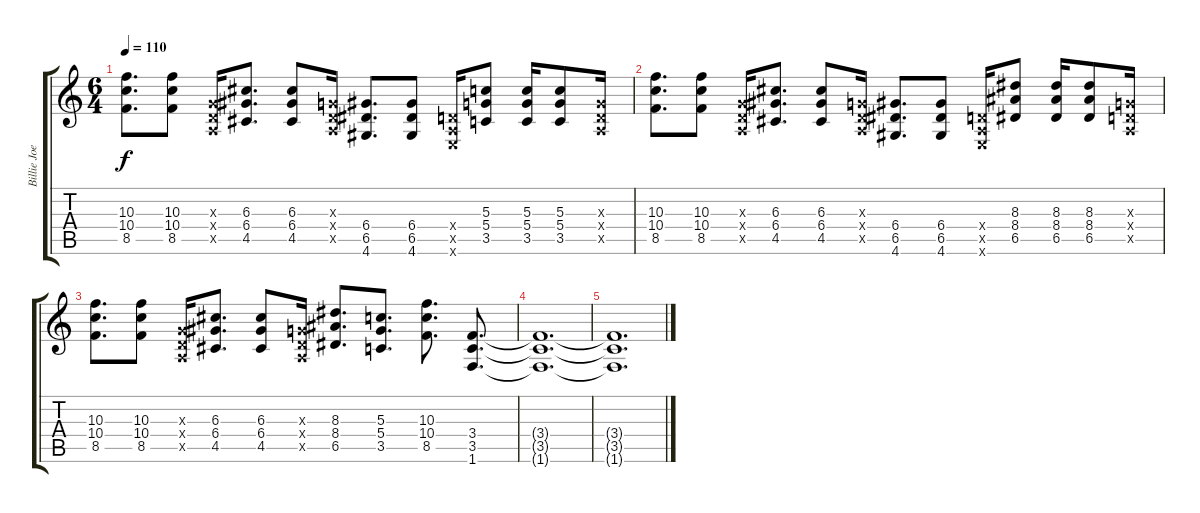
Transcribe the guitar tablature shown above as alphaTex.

\track ("Billie Joe Armstrong (Lead Guitar)" "Billie Joe") {instrument distortionguitar}
\staff {score tabs}
\tuning (E4 B3 G3 D3 A2 E2) {hide}
\ts (6 4)
\tempo 110
\clef g2
\ks c
(10.3 10.4 8.5).8{d dy f} (10.3 10.4 8.5).8 (0.3{x} 0.4{x} 0.5{x}).16 (6.3 6.4 4.5).8{d} (6.3 6.4 4.5).8 (0.3{x} 0.4{x} 0.5{x}).16 (6.4 6.5 4.6).8{d} (6.4 6.5 4.6).8 (0.4{x} 0.5{x} 0.6{x}).16 (5.3 5.4 3.5).8 (5.3 5.4 3.5).16 (5.3 5.4 3.5).8 (0.3{x} 0.4{x} 0.5{x}).16 |
(10.3 10.4 8.5).8{d} (10.3 10.4 8.5).8 (0.3{x} 0.4{x} 0.5{x}).16 (6.3 6.4 4.5).8{d} (6.3 6.4 4.5).8 (0.3{x} 0.4{x} 0.5{x}).16 (6.4 6.5 4.6).8{d} (6.4 6.5 4.6).8 (0.4{x} 0.5{x} 0.6{x}).16 (8.3 8.4 6.5).8 (8.3 8.4 6.5).16 (8.3 8.4 6.5).8 (0.3{x} 0.4{x} 0.5{x}).16 |
(10.3 10.4 8.5).8{d} (10.3 10.4 8.5).8 (0.3{x} 0.4{x} 0.5{x}).16 (6.3 6.4 4.5).8{d} (6.3 6.4 4.5).8 (0.3{x} 0.4{x} 0.5{x}).16 (8.3 8.4 6.5).8{d} (5.3 5.4 3.5).8{d} (10.3 10.4 8.5).8{d} (3.4 3.5 1.6).8{d volume 0} |
(3.4{t} 3.5{t} 1.6{t}).1{d} |
(3.4{t} 3.5{t} 1.6{t}).1{d}
